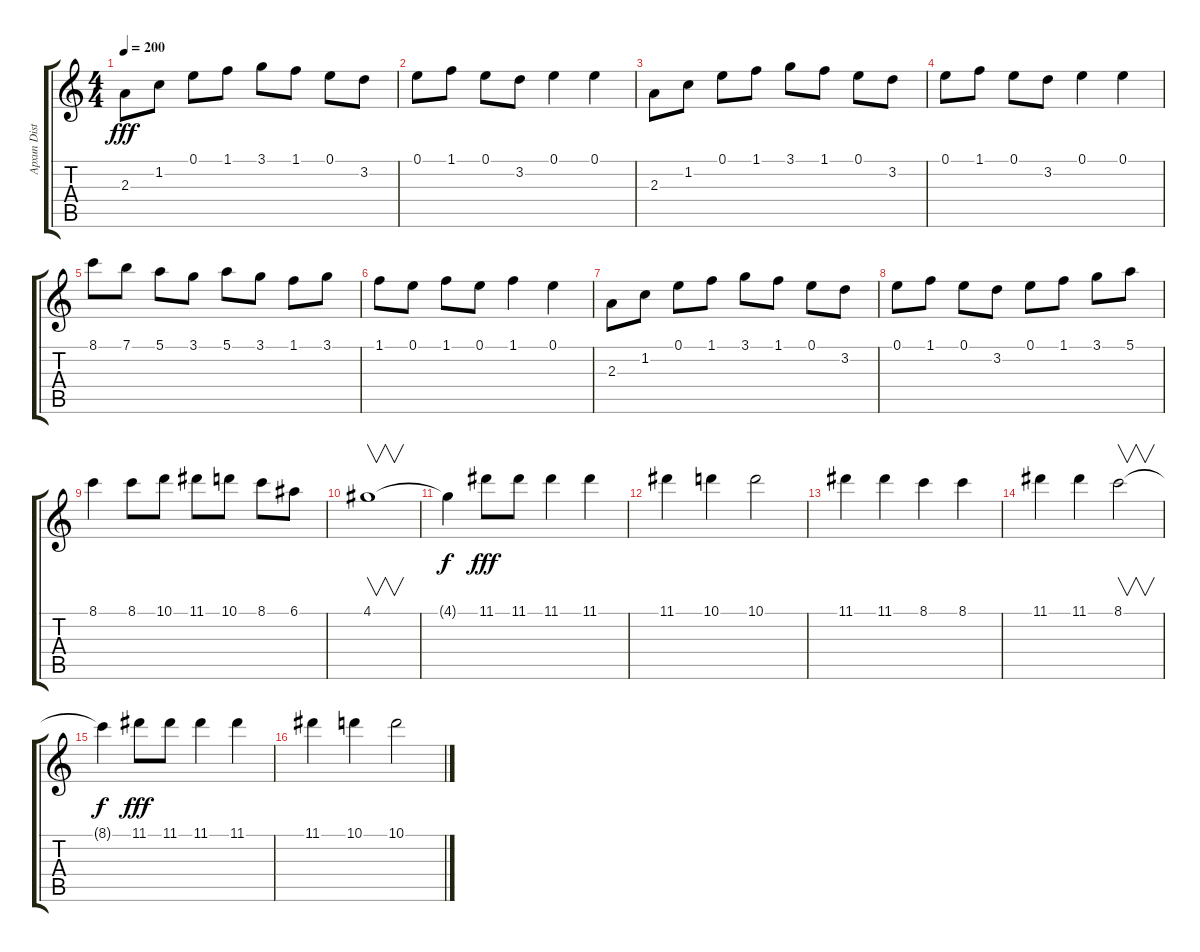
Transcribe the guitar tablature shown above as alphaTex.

\track ("Архип Distr" "Архип Dist") {instrument distortionguitar}
\staff {score tabs}
\tuning (E4 B3 G3 D3 A2 E2) {hide}
\ts (4 4)
\tempo 200
\clef g2
\ks c
2.3.8{dy fff} 1.2.8 0.1.8 1.1.8 3.1.8 1.1.8 0.1.8 3.2.8 |
0.1.8 1.1.8 0.1.8 3.2.8 0.1.4 0.1.4 |
2.3.8 1.2.8 0.1.8 1.1.8 3.1.8 1.1.8 0.1.8 3.2.8 |
0.1.8 1.1.8 0.1.8 3.2.8 0.1.4 0.1.4 |
8.1.8 7.1.8 5.1.8 3.1.8 5.1.8 3.1.8 1.1.8 3.1.8 |
1.1.8 0.1.8 1.1.8 0.1.8 1.1.4 0.1.4 |
2.3.8 1.2.8 0.1.8 1.1.8 3.1.8 1.1.8 0.1.8 3.2.8 |
0.1.8 1.1.8 0.1.8 3.2.8 0.1.8 1.1.8 3.1.8 5.1.8 |
8.1.4 8.1.8 10.1.8 11.1.8 10.1.8 8.1.8 6.1.8 |
4.1.1{v} |
4.1{t}.4{dy f} 11.1.8{dy fff} 11.1.8 11.1.4 11.1.4 |
11.1.4 10.1.4 10.1.2 |
11.1.4 11.1.4 8.1.4 8.1.4 |
11.1.4 11.1.4 8.1.2{v} |
8.1{t}.4{dy f} 11.1.8{dy fff} 11.1.8 11.1.4 11.1.4 |
11.1.4 10.1.4 10.1.2
